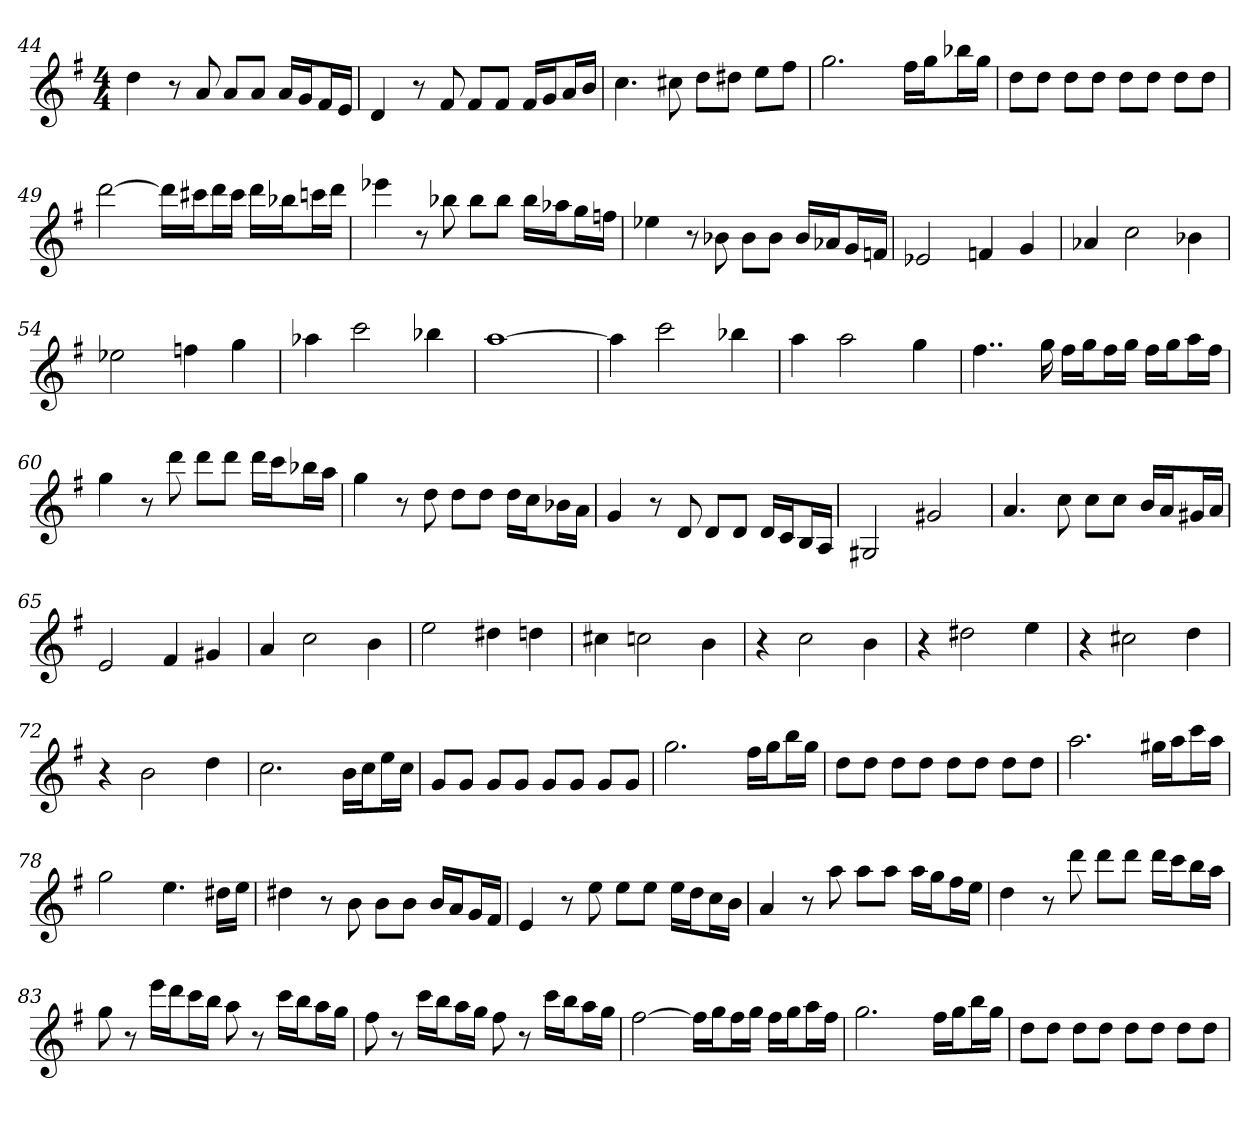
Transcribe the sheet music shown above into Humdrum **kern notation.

**kern
*part1
*staff1
*k[f#]
*G:
*M4/4
=44
4dd
8r
8a
8aL
8aJ
16aLL
16gJ
16f#L
16eJJ
=45
4d
8r
8f#
8f#L
8f#J
16f#LL
16gJ
16aL
16bJJ
=46
4.cc
8cc#X
8ddL
8dd#XJ
8eeL
8ff#J
=47
2.gg
16ff#LL
16ggJ
16bb-XL
16ggJJ
=48
8ddL
8ddJ
8ddL
8ddJ
8ddL
8ddJ
8ddL
8ddJ
=49
[2ddd
16dddLL]
16ccc#XJ
16dddL
16ccc#JJ
16dddLL
16bb-XJ
16cccnL
16dddJJ
=50
4eee-X
8r
8bb-X
8bb-L
8bb-J
16bb-LL
16aa-XJ
16ggL
16ffnJJ
=51
4ee-X
8r
8b-X
8b-L
8b-J
16b-LL
16a-XJ
16gL
16fnJJ
=52
2e-X
4fn
4g
=53
4a-X
2cc
4b-X
=54
2ee-X
4ffn
4gg
=55
4aa-X
2ccc
4bb-X
=56
[1aa
=57
4aa]
2ccc
4bb-X
=58
4aa
2aa
4gg
=59
4..ff#
16gg
16ff#LL
16ggJ
16ff#L
16ggJJ
16ff#LL
16ggJ
16aaL
16ff#JJ
=60
4gg
8r
8ddd
8dddL
8dddJ
16dddLL
16cccJ
16bb-XL
16aaJJ
=61
4gg
8r
8dd
8ddL
8ddJ
16ddLL
16ccJ
16b-XL
16aJJ
=62
4g
8r
8d
8dL
8dJ
16dLL
16cJ
16BL
16AJJ
=63
2G#X
2g#X
=64
4.a
8cc
8ccL
8ccJ
16bLL
16aJ
16g#XL
16aJJ
=65
2e
4f#
4g#X
=66
4a
2cc
4b
=67
2ee
4dd#X
4ddn
=68
4cc#X
2ccn
4b
=69
4r
2cc
4b
=70
4r
2dd#X
4ee
=71
4r
2cc#X
4dd
=72
4r
2b
4dd
=73
2.cc
16bLL
16ccJ
16eeL
16ccJJ
=74
8gL
8gJ
8gL
8gJ
8gL
8gJ
8gL
8gJ
=75
2.gg
16ff#LL
16ggJ
16bbL
16ggJJ
=76
8ddL
8ddJ
8ddL
8ddJ
8ddL
8ddJ
8ddL
8ddJ
=77
2.aa
16gg#XLL
16aaJ
16cccL
16aaJJ
=78
2gg
4.ee
16dd#XLL
16eeJJ
=79
4dd#X
8r
8b
8bL
8bJ
16bLL
16aJ
16gL
16f#JJ
=80
4e
8r
8ee
8eeL
8eeJ
16eeLL
16ddJ
16ccL
16bJJ
=81
4a
8r
8aa
8aaL
8aaJ
16aaLL
16ggJ
16ff#L
16eeJJ
=82
4dd
8r
8ddd
8dddL
8dddJ
16dddLL
16cccJ
16bbL
16aaJJ
=83
8gg
8r
16eeeLL
16dddJ
16cccL
16bbJJ
8aa
8r
16cccLL
16bbJ
16aaL
16ggJJ
=84
8ff#
8r
16cccLL
16bbJ
16aaL
16ggJJ
8ff#
8r
16cccLL
16bbJ
16aaL
16ggJJ
=85
[2ff#
16ff#LL]
16ggJ
16ff#L
16ggJJ
16ff#LL
16ggJ
16aaL
16ff#JJ
=86
2.gg
16ff#LL
16ggJ
16bbL
16ggJJ
=87
8ddL
8ddJ
8ddL
8ddJ
8ddL
8ddJ
8ddL
8ddJ
=
*-
